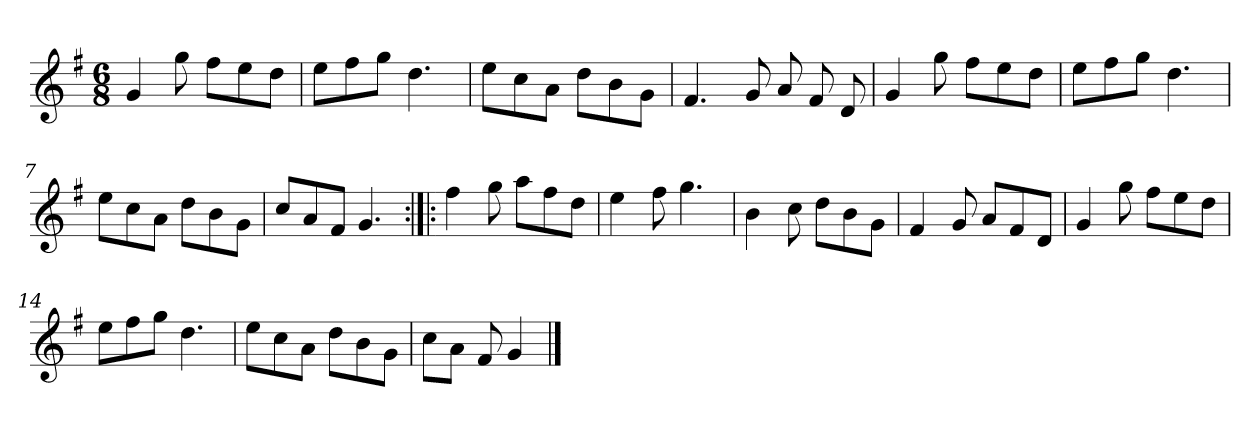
**kern
*part1
*staff1
*clefG2
*k[f#]
*G:
*M6/8
*MM120
=1
4g
8gg
8ff#\L
8ee\
8dd\J
=2
8ee\L
8ff#\
8gg\J
4.dd
=3
8ee\L
8cc\
8a\J
8dd\L
8b\
8g\J
=4
4.f#
8g
8a
8f#
8d
=5
4g
8gg
8ff#\L
8ee\
8dd\J
=6
8ee\L
8ff#\
8gg\J
4.dd
=7
8ee\L
8cc\
8a\J
8dd\L
8b\
8g\J
=8
8cc/L
8a/
8f#/J
4.g
=9:|!|:
4ff#
8gg
8aa\L
8ff#\
8dd\J
=10
4ee
8ff#
4.gg
=11
4b
8cc
8dd\L
8b\
8g\J
=12
4f#
8g
8a/L
8f#/
8d/J
=13
4g
8gg
8ff#\L
8ee\
8dd\J
=14
8ee\L
8ff#\
8gg\J
4.dd
=15
8ee\L
8cc\
8a\J
8dd\L
8b\
8g\J
=16
8cc\L
8a\J
8f#
4g
==
*-
